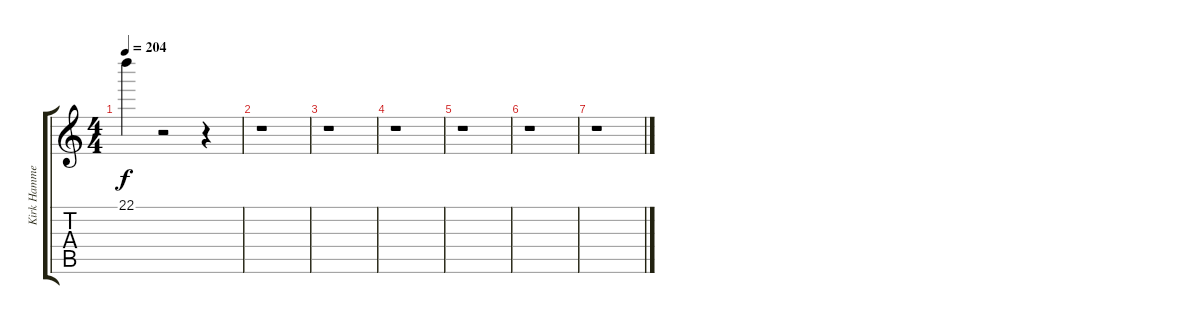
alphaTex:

\track ("Kirk Hammet (Guitar 3)" "Kirk Hamme") {instrument overdrivenguitar}
\staff {score tabs}
\tuning (E4 B3 G3 D3 A2 E2) {hide}
\ts (4 4)
\tempo 204
\clef g2
\ks c
22.1{t}.4{dy f} r.2 r.4 |
r.1 |
r.1 |
r.1 |
r.1 |
r.1 |
r.1
